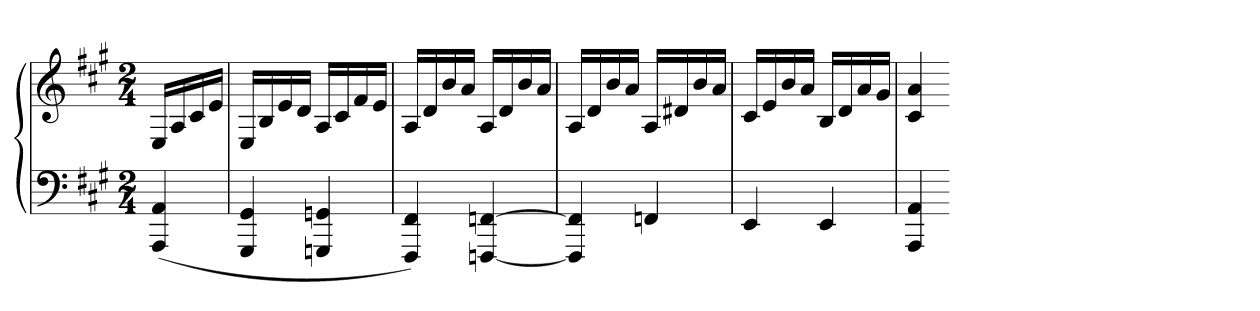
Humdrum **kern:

**kern	**kern
*part1	*part1
*staff2	*staff1
*clefF4	*clefG2
*k[f#c#g#]	*k[f#c#g#]
*A:	*A:
*M2/4	*M2/4
=	=
(4AAA 4AA	16ELL
.	16A
.	16c#
.	16eJJ
=110	=110
4GGG# 4GG#	16ELL
.	16B
.	16e
.	16dJJ
4GGGn 4GGn	16ALL
.	16c#
.	16f#
.	16eJJ
=111	=111
4FFF# 4FF#)	16ALL
.	16d
.	16b
.	16aJJ
[4FFFn [4FFn	16ALL
.	16d
.	16b
.	16aJJ
=112	=112
4FFF] 4FF]	16ALL
.	16d
.	16b
.	16aJJ
4FFn	16ALL
.	16d#X
.	16b
.	16aJJ
=113	=113
4EE	16c#LL
.	16e
.	16b
.	16aJJ
4EE	16BLL
.	16d
.	16a
.	16g#JJ
=114	=114
4AAA 4AA	4c# 4a
=-	=-
*-	*-
